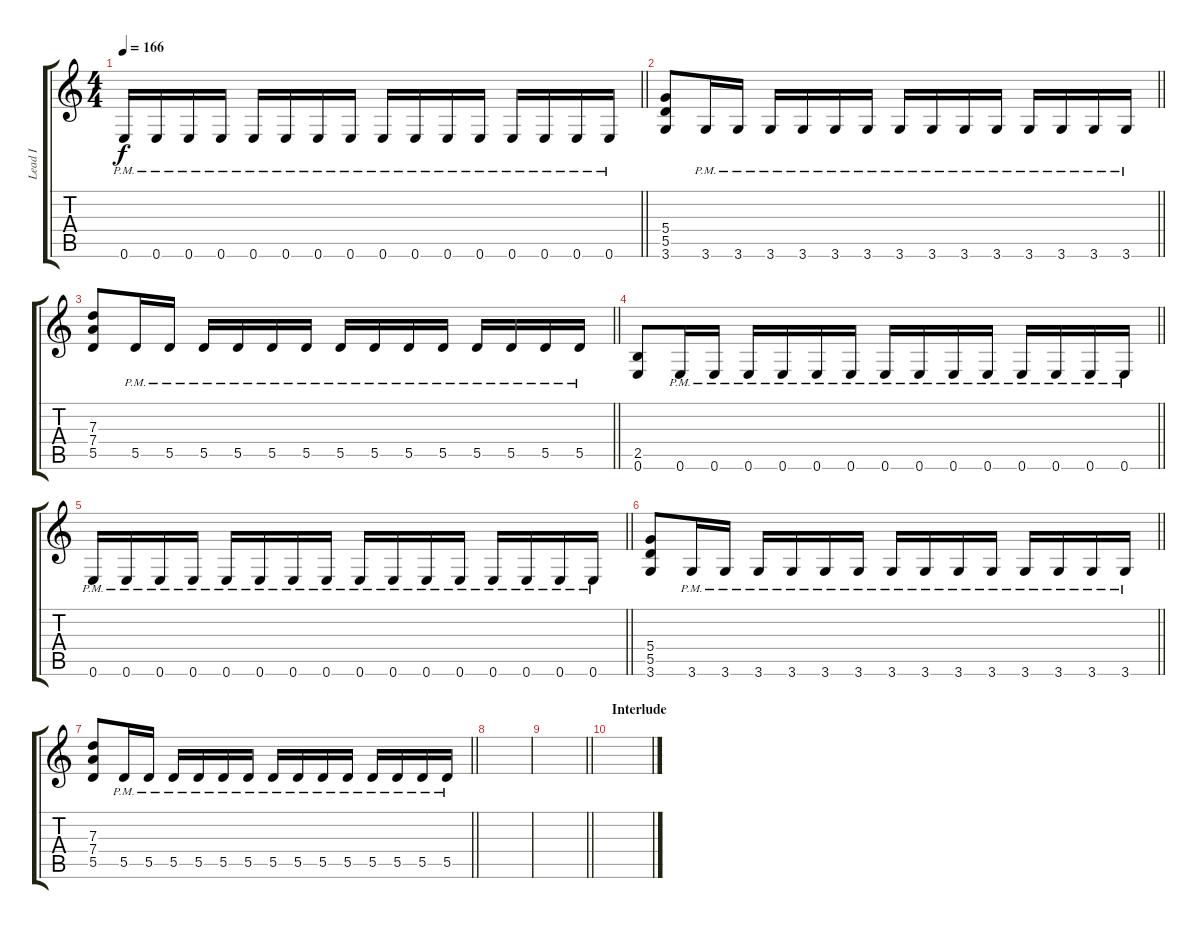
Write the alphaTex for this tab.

\track ("Lead I" "Lead I") {instrument overdrivenguitar}
\staff {score tabs}
\tuning (E4 B3 G3 D3 A2 E2) {hide}
\ts (4 4)
\tempo 166
\clef g2
\barLineRight lightlight
\ks c
0.6{pm}.16{dy f} 0.6{pm}.16 0.6{pm}.16 0.6{pm}.16 0.6{pm}.16 0.6{pm}.16 0.6{pm}.16 0.6{pm}.16 0.6{pm}.16 0.6{pm}.16 0.6{pm}.16 0.6{pm}.16 0.6{pm}.16 0.6{pm}.16 0.6{pm}.16 0.6{pm}.16 |
\barLineRight lightlight
(5.4 5.5 3.6).8 3.6{pm}.16 3.6{pm}.16 3.6{pm}.16 3.6{pm}.16 3.6{pm}.16 3.6{pm}.16 3.6{pm}.16 3.6{pm}.16 3.6{pm}.16 3.6{pm}.16 3.6{pm}.16 3.6{pm}.16 3.6{pm}.16 3.6{pm}.16 |
\barLineRight lightlight
(7.3 7.4 5.5).8 5.5{pm}.16 5.5{pm}.16 5.5{pm}.16 5.5{pm}.16 5.5{pm}.16 5.5{pm}.16 5.5{pm}.16 5.5{pm}.16 5.5{pm}.16 5.5{pm}.16 5.5{pm}.16 5.5{pm}.16 5.5{pm}.16 5.5{pm}.16 |
\barLineRight lightlight
(2.5 0.6).8 0.6{pm}.16 0.6{pm}.16 0.6{pm}.16 0.6{pm}.16 0.6{pm}.16 0.6{pm}.16 0.6{pm}.16 0.6{pm}.16 0.6{pm}.16 0.6{pm}.16 0.6{pm}.16 0.6{pm}.16 0.6{pm}.16 0.6{pm}.16 |
\barLineRight lightlight
0.6{pm}.16 0.6{pm}.16 0.6{pm}.16 0.6{pm}.16 0.6{pm}.16 0.6{pm}.16 0.6{pm}.16 0.6{pm}.16 0.6{pm}.16 0.6{pm}.16 0.6{pm}.16 0.6{pm}.16 0.6{pm}.16 0.6{pm}.16 0.6{pm}.16 0.6{pm}.16 |
\barLineRight lightlight
(5.4 5.5 3.6).8 3.6{pm}.16 3.6{pm}.16 3.6{pm}.16 3.6{pm}.16 3.6{pm}.16 3.6{pm}.16 3.6{pm}.16 3.6{pm}.16 3.6{pm}.16 3.6{pm}.16 3.6{pm}.16 3.6{pm}.16 3.6{pm}.16 3.6{pm}.16 |
\barLineRight lightlight
(7.3 7.4 5.5).8 5.5{pm}.16 5.5{pm}.16 5.5{pm}.16 5.5{pm}.16 5.5{pm}.16 5.5{pm}.16 5.5{pm}.16 5.5{pm}.16 5.5{pm}.16 5.5{pm}.16 5.5{pm}.16 5.5{pm}.16 5.5{pm}.16 5.5{pm}.16 |
|
\barLineRight lightlight
|
\section ("" "Interlude")
